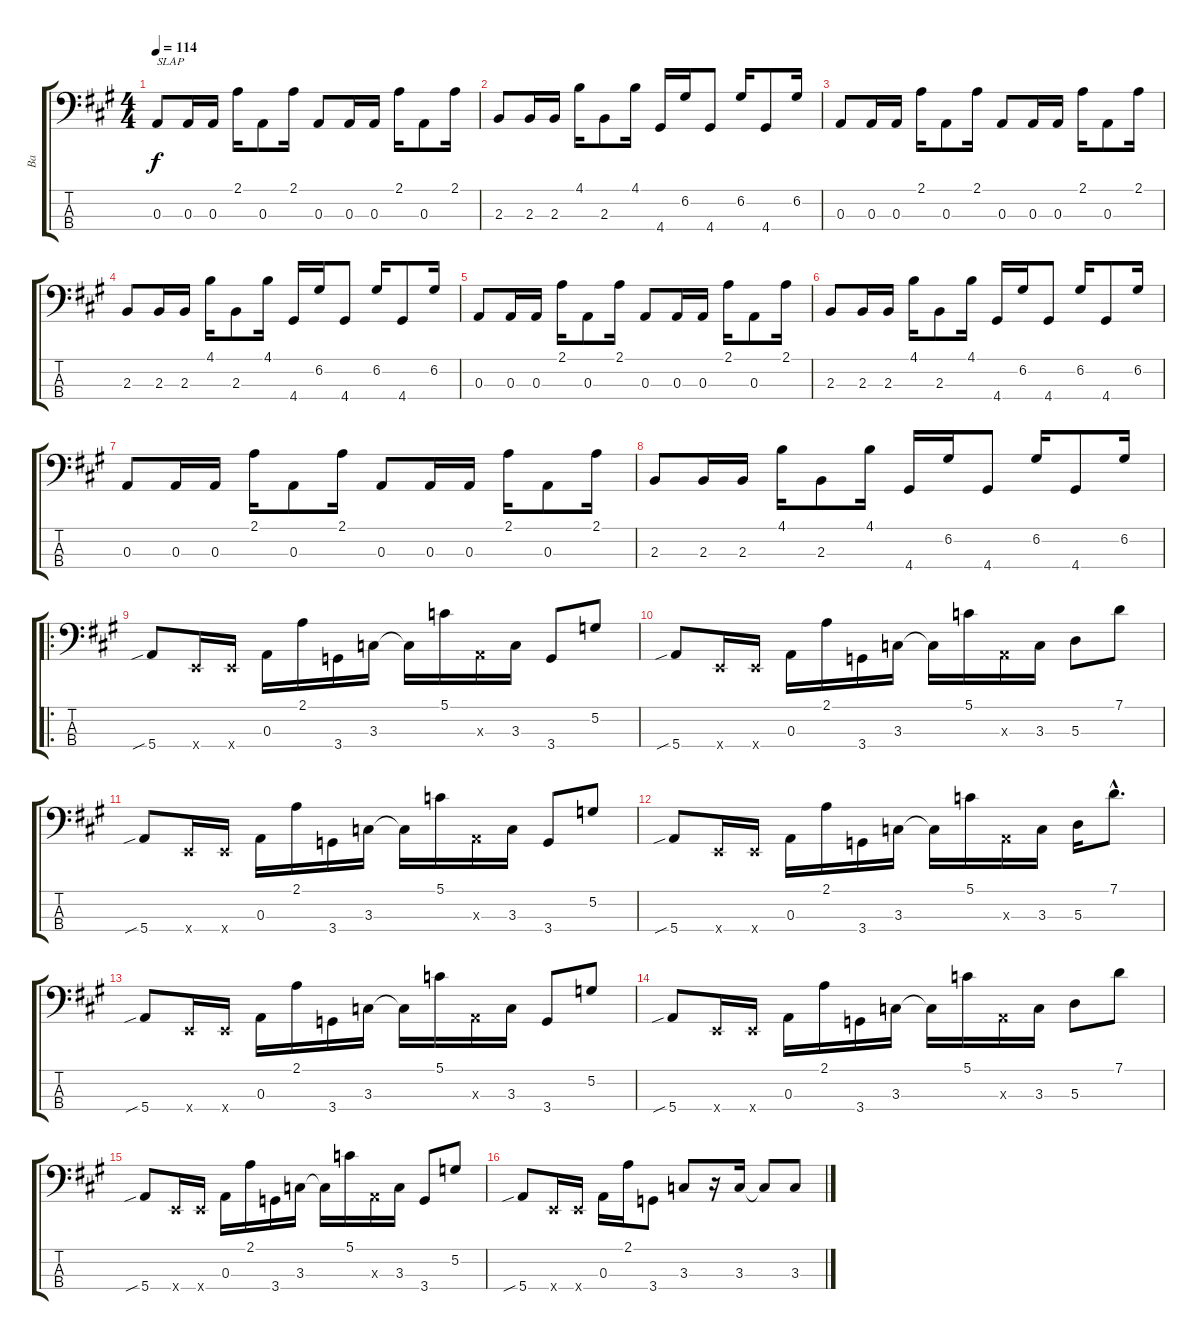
\track ("Ba" "Ba") {instrument slapbass1}
\staff {score tabs}
\tuning (G2 D2 A1 E1) {hide}
\ts (4 4)
\tempo 114
\clef f4
\ks a
0.3.8{txt "SLAP" dy f instrument slapbass1} 0.3.16 0.3.16 2.1.16 0.3.8 2.1.16 0.3.8 0.3.16 0.3.16 2.1.16 0.3.8 2.1.16 |
2.3.8 2.3.16 2.3.16 4.1.16 2.3.8 4.1.16 4.4.16 6.2.16 4.4.8 6.2.16 4.4.8 6.2.16 |
0.3.8 0.3.16 0.3.16 2.1.16 0.3.8 2.1.16 0.3.8 0.3.16 0.3.16 2.1.16 0.3.8 2.1.16 |
2.3.8 2.3.16 2.3.16 4.1.16 2.3.8 4.1.16 4.4.16 6.2.16 4.4.8 6.2.16 4.4.8 6.2.16 |
0.3.8 0.3.16 0.3.16 2.1.16 0.3.8 2.1.16 0.3.8 0.3.16 0.3.16 2.1.16 0.3.8 2.1.16 |
2.3.8 2.3.16 2.3.16 4.1.16 2.3.8 4.1.16 4.4.16 6.2.16 4.4.8 6.2.16 4.4.8 6.2.16 |
0.3.8 0.3.16 0.3.16 2.1.16 0.3.8 2.1.16 0.3.8 0.3.16 0.3.16 2.1.16 0.3.8 2.1.16 |
2.3.8 2.3.16 2.3.16 4.1.16 2.3.8 4.1.16 4.4.16 6.2.16 4.4.8 6.2.16 4.4.8 6.2.16 |
\ro
5.4{sib}.8{instrument slapbass1} 0.4{x}.16 0.4{x}.16 0.3.16 2.1.16 3.4.16 3.3.16 3.3{t}.16 5.1.16 0.3{x}.16 3.3.16 3.4.8 5.2.8 |
5.4{sib}.8 0.4{x}.16 0.4{x}.16 0.3.16 2.1.16 3.4.16 3.3.16 3.3{t}.16 5.1.16 0.3{x}.16 3.3.16 5.3.8 7.1.8 |
5.4{sib}.8 0.4{x}.16 0.4{x}.16 0.3.16 2.1.16 3.4.16 3.3.16 3.3{t}.16 5.1.16 0.3{x}.16 3.3.16 3.4.8 5.2.8 |
5.4{sib}.8 0.4{x}.16 0.4{x}.16 0.3.16 2.1.16 3.4.16 3.3.16 3.3{t}.16 5.1.16 0.3{x}.16 3.3.16 5.3.16 7.1{hac}.8{d} |
5.4{sib}.8 0.4{x}.16 0.4{x}.16 0.3.16 2.1.16 3.4.16 3.3.16 3.3{t}.16 5.1.16 0.3{x}.16 3.3.16 3.4.8 5.2.8 |
5.4{sib}.8 0.4{x}.16 0.4{x}.16 0.3.16 2.1.16 3.4.16 3.3.16 3.3{t}.16 5.1.16 0.3{x}.16 3.3.16 5.3.8 7.1.8 |
5.4{sib}.8 0.4{x}.16 0.4{x}.16 0.3.16 2.1.16 3.4.16 3.3.16 3.3{t}.16 5.1.16 0.3{x}.16 3.3.16 3.4.8 5.2.8 |
5.4{sib}.8 0.4{x}.16 0.4{x}.16 0.3.16 2.1.16 3.4.8 3.3.8 r.16 3.3.16 3.3{t}.8 3.3.8
